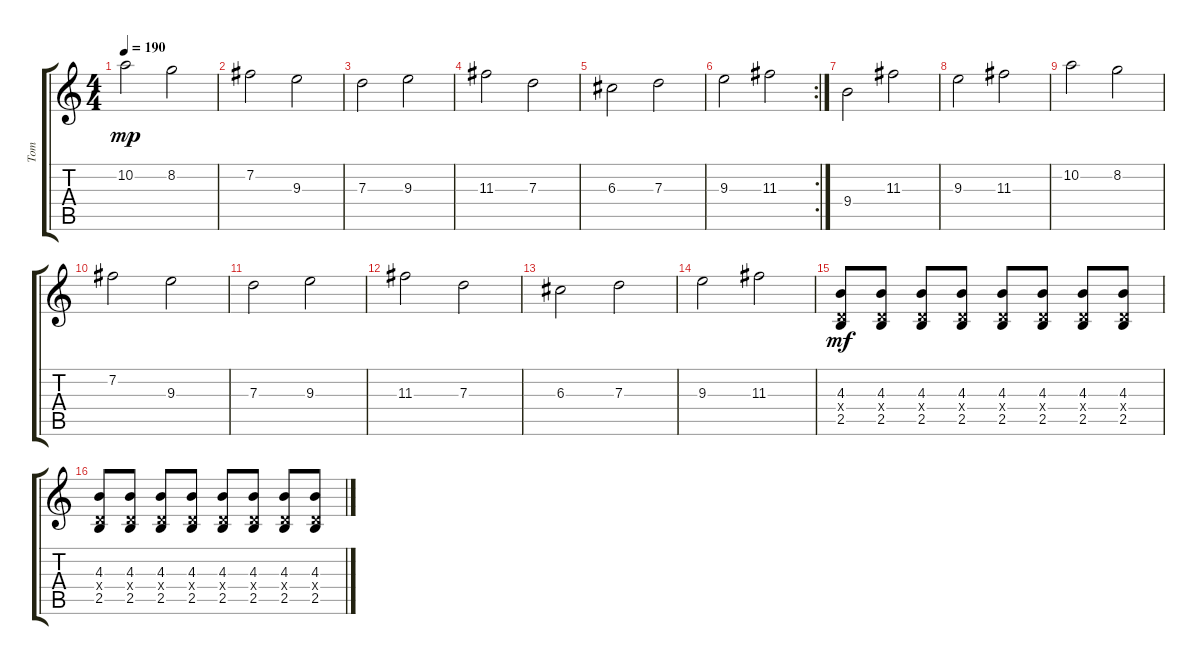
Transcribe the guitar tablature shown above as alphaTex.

\track ("Tom" "Tom") {instrument distortionguitar}
\staff {score tabs}
\tuning (E4 B3 G3 D3 A2 E2) {hide}
\ts (4 4)
\tempo 190
\clef g2
\ks c
10.2.2{dy mp} 8.2.2 |
7.2.2 9.3.2 |
7.3.2 9.3.2 |
11.3.2 7.3.2 |
6.3.2 7.3.2 |
\rc 2
9.3.2 11.3.2 |
\section ("" "")
9.4.2 11.3.2 |
9.3.2 11.3.2 |
10.2.2 8.2.2 |
7.2.2 9.3.2 |
7.3.2 9.3.2 |
11.3.2 7.3.2 |
6.3.2 7.3.2 |
9.3.2 11.3.2 |
\section ("" "")
(4.3 0.4{x} 2.5).8{dy mf} (4.3 0.4{x} 2.5).8 (4.3 0.4{x} 2.5).8 (4.3 0.4{x} 2.5).8 (4.3 0.4{x} 2.5).8 (4.3 0.4{x} 2.5).8 (4.3 0.4{x} 2.5).8 (4.3 0.4{x} 2.5).8 |
(4.3 0.4{x} 2.5).8 (4.3 0.4{x} 2.5).8 (4.3 0.4{x} 2.5).8 (4.3 0.4{x} 2.5).8 (4.3 0.4{x} 2.5).8 (4.3 0.4{x} 2.5).8 (4.3 0.4{x} 2.5).8 (4.3 0.4{x} 2.5).8
